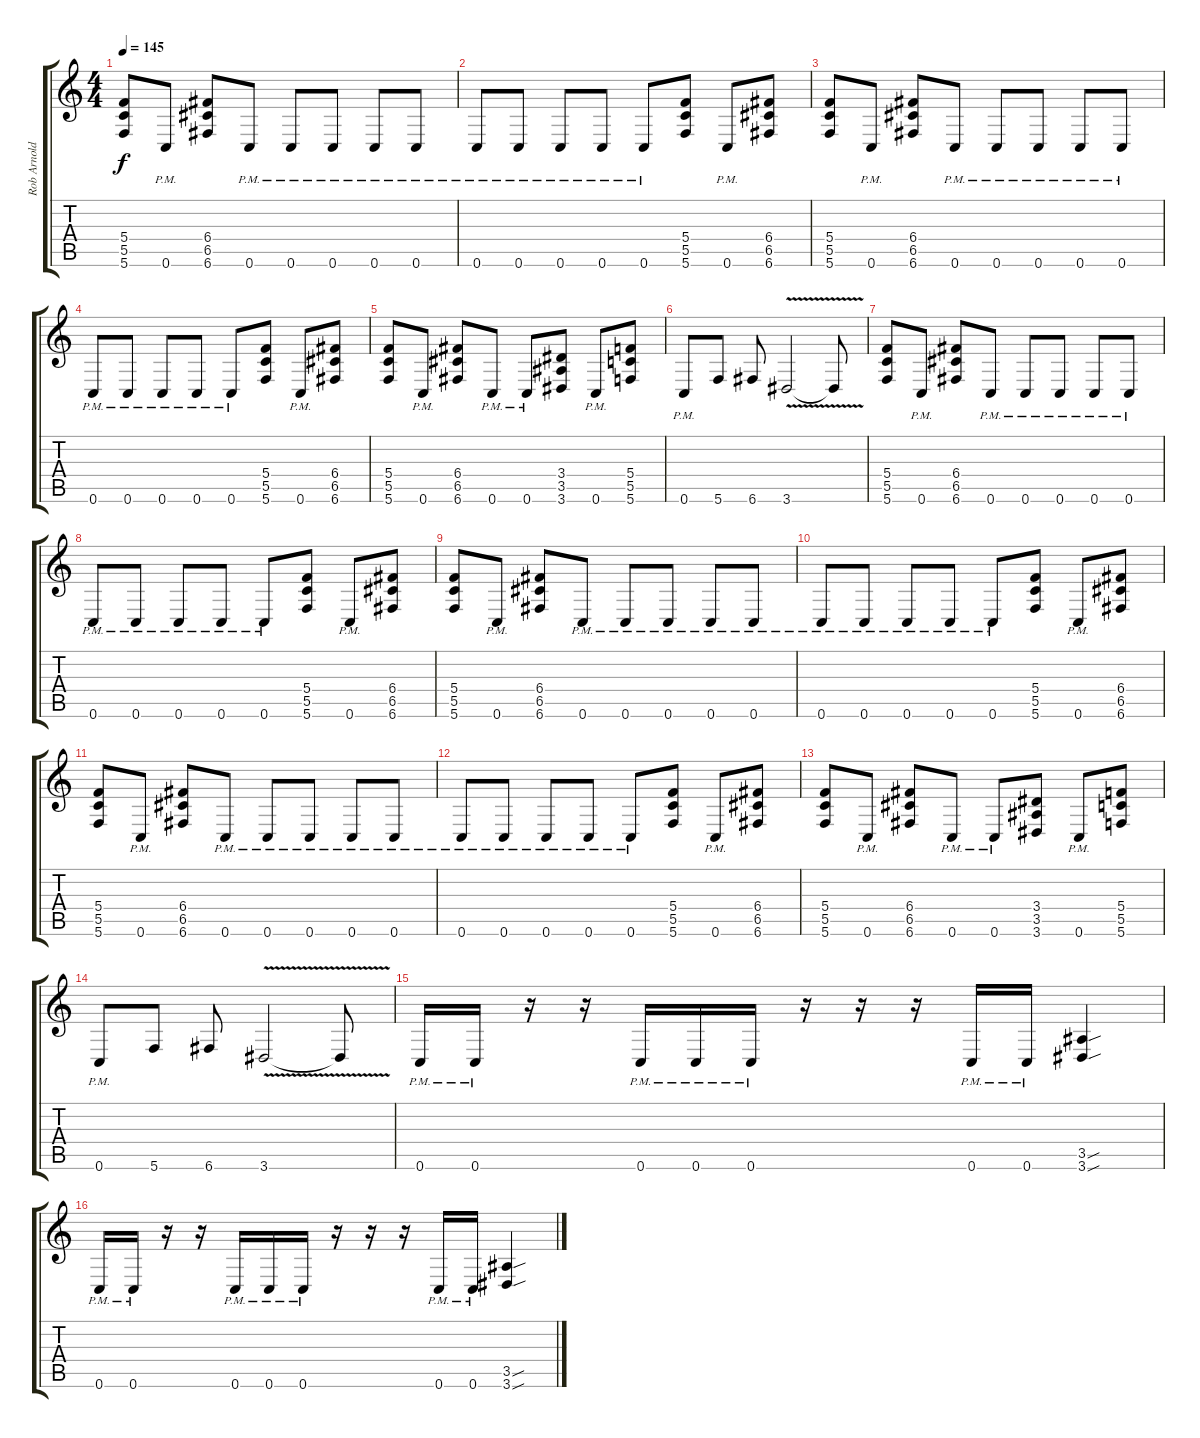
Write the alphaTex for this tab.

\track ("Rob Arnold" "Rob Arnold") {instrument distortionguitar}
\staff {score tabs}
\tuning (D4 A3 F3 C3 G2 C2) {hide}
\ts (4 4)
\tempo 145
\clef g2
\ks c
(5.4 5.5 5.6).8{dy f} 0.6{pm}.8 (6.4 6.5 6.6).8 0.6{pm}.8 0.6{pm}.8 0.6{pm}.8 0.6{pm}.8 0.6{pm}.8 |
0.6{pm}.8 0.6{pm}.8 0.6{pm}.8 0.6{pm}.8 0.6{pm}.8 (5.4 5.5 5.6).8 0.6{pm}.8 (6.4 6.5 6.6).8 |
(5.4 5.5 5.6).8 0.6{pm}.8 (6.4 6.5 6.6).8 0.6{pm}.8 0.6{pm}.8 0.6{pm}.8 0.6{pm}.8 0.6{pm}.8 |
0.6{pm}.8 0.6{pm}.8 0.6{pm}.8 0.6{pm}.8 0.6{pm}.8 (5.4 5.5 5.6).8 0.6{pm}.8 (6.4 6.5 6.6).8 |
(5.4 5.5 5.6).8 0.6{pm}.8 (6.4 6.5 6.6).8 0.6{pm}.8 0.6{pm}.8 (3.4 3.5 3.6).8 0.6{pm}.8 (5.4 5.5 5.6).8 |
0.6{pm}.8 5.6.8 6.6.8 3.6{v}.2 3.6{t}.8 |
(5.4 5.5 5.6).8 0.6{pm}.8 (6.4 6.5 6.6).8 0.6{pm}.8 0.6{pm}.8 0.6{pm}.8 0.6{pm}.8 0.6{pm}.8 |
0.6{pm}.8 0.6{pm}.8 0.6{pm}.8 0.6{pm}.8 0.6{pm}.8 (5.4 5.5 5.6).8 0.6{pm}.8 (6.4 6.5 6.6).8 |
(5.4 5.5 5.6).8 0.6{pm}.8 (6.4 6.5 6.6).8 0.6{pm}.8 0.6{pm}.8 0.6{pm}.8 0.6{pm}.8 0.6{pm}.8 |
0.6{pm}.8 0.6{pm}.8 0.6{pm}.8 0.6{pm}.8 0.6{pm}.8 (5.4 5.5 5.6).8 0.6{pm}.8 (6.4 6.5 6.6).8 |
(5.4 5.5 5.6).8 0.6{pm}.8 (6.4 6.5 6.6).8 0.6{pm}.8 0.6{pm}.8 0.6{pm}.8 0.6{pm}.8 0.6{pm}.8 |
0.6{pm}.8 0.6{pm}.8 0.6{pm}.8 0.6{pm}.8 0.6{pm}.8 (5.4 5.5 5.6).8 0.6{pm}.8 (6.4 6.5 6.6).8 |
(5.4 5.5 5.6).8 0.6{pm}.8 (6.4 6.5 6.6).8 0.6{pm}.8 0.6{pm}.8 (3.4 3.5 3.6).8 0.6{pm}.8 (5.4 5.5 5.6).8 |
0.6{pm}.8 5.6.8 6.6.8 3.6{v}.2 3.6{t}.8 |
0.6{pm}.16 0.6{pm}.16 r.16 r.16 0.6{pm}.16 0.6{pm}.16 0.6{pm}.16 r.16 r.16 r.16 0.6{pm}.16 0.6{pm}.16 (3.5{sou} 3.6{sou}).4 |
0.6{pm}.16 0.6{pm}.16 r.16 r.16 0.6{pm}.16 0.6{pm}.16 0.6{pm}.16 r.16 r.16 r.16 0.6{pm}.16 0.6{pm}.16 (3.5{sou} 3.6{sou}).4
